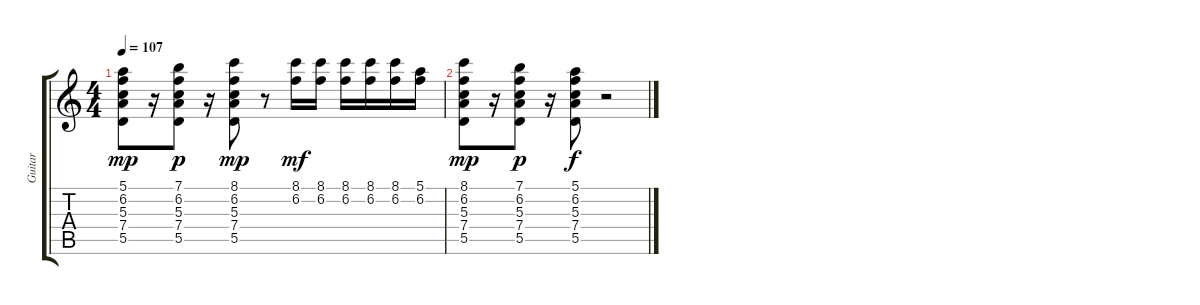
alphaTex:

\track ("Guitar" "Guitar") {instrument electricguitarclean}
\staff {score tabs}
\tuning (E4 B3 G3 D3 A2 E2) {hide}
\ts (4 4)
\tempo 107
\clef g2
\ks c
(5.1 6.2 5.3 7.4 5.5).8{dy mp} r.16 (7.1 6.2 5.3 7.4 5.5).8{dy p} r.16 (8.1 6.2 5.3 7.4 5.5).8{dy mp} r.8 (8.1 6.2).16{dy mf} (8.1 6.2).16 (8.1 6.2).16 (8.1 6.2).16 (8.1 6.2).16 (5.1 6.2).16 |
(8.1 6.2 5.3 7.4 5.5).8{dy mp} r.16 (7.1 6.2 5.3 7.4 5.5).8{dy p} r.16 (5.1 6.2 5.3 7.4 5.5).8{dy f} r.2
